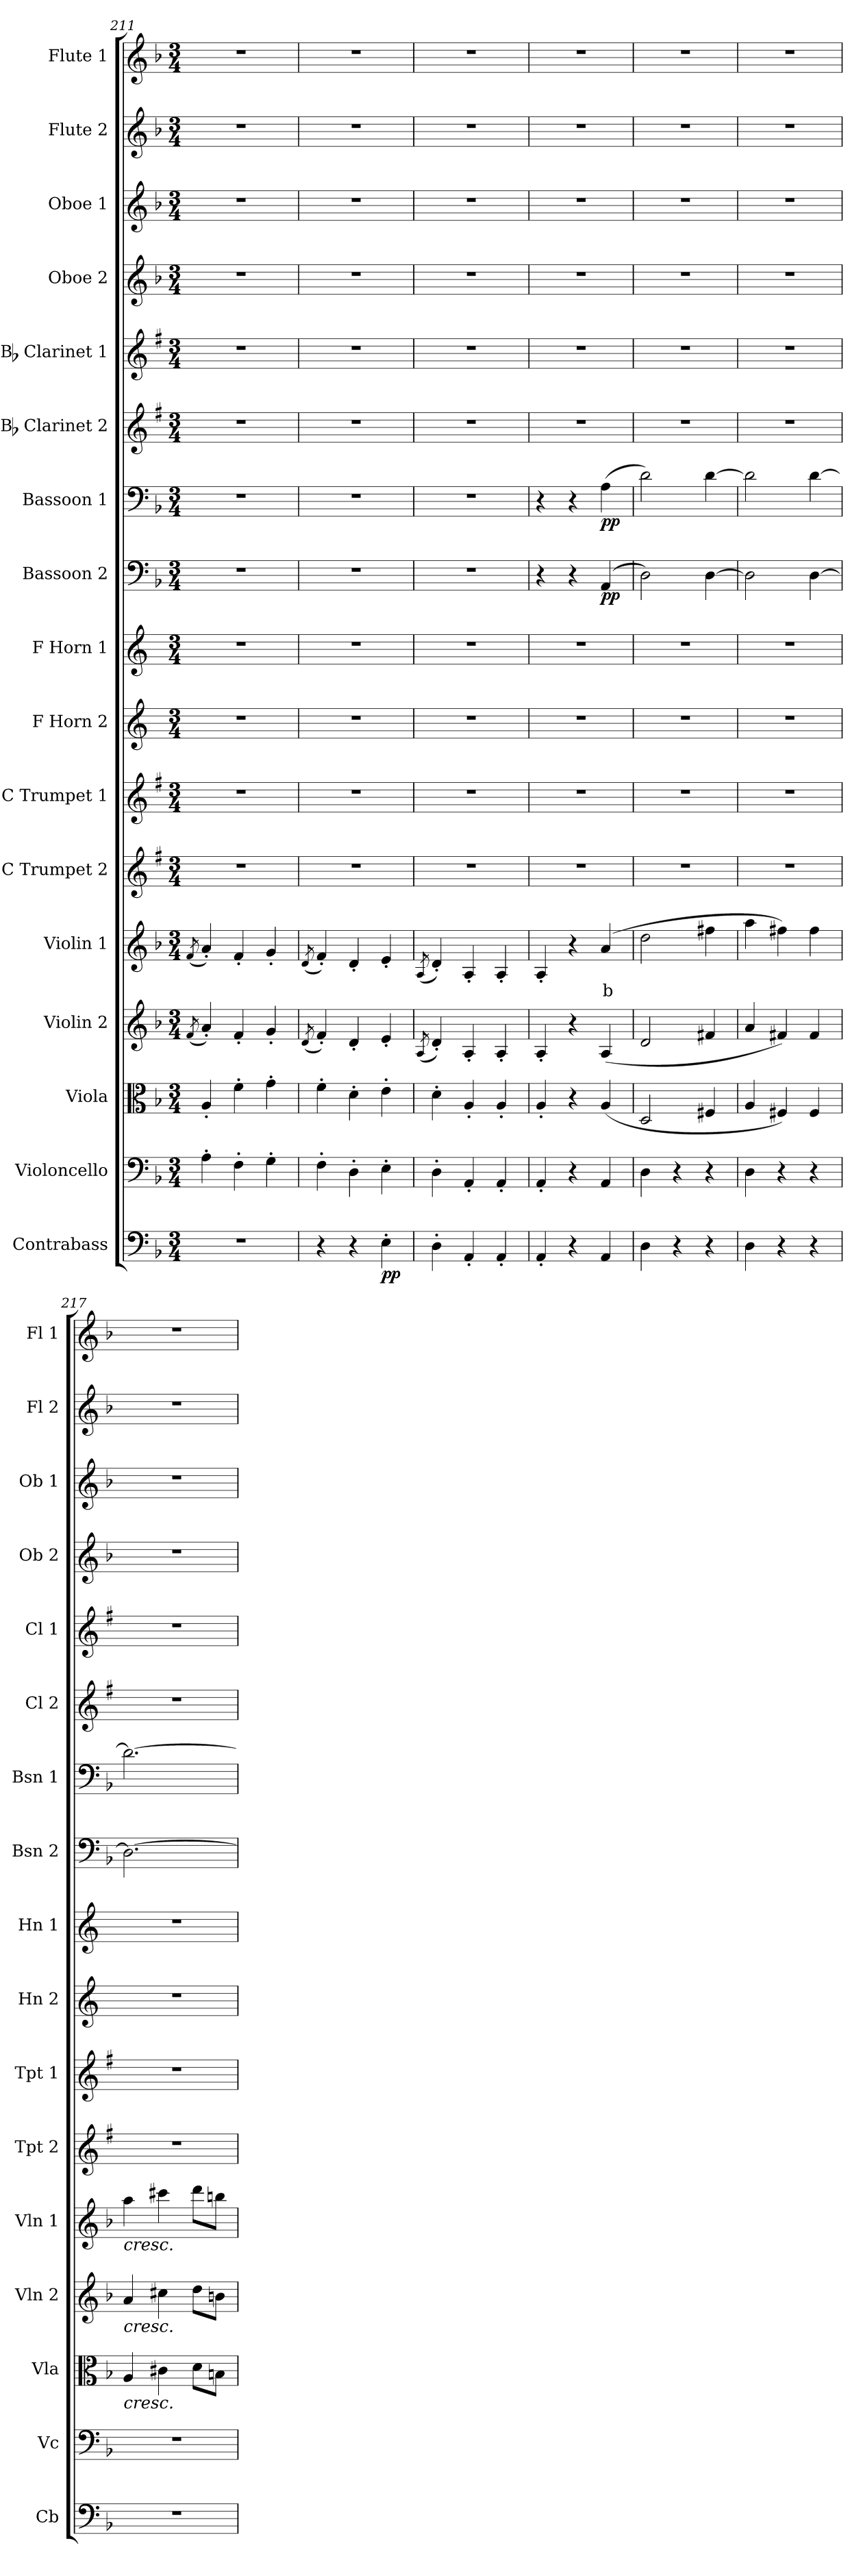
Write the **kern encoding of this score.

**kern	**dynam	**kern	**kern	**kern	**kern	**text	**kern	**kern	**kern	**kern	**kern	**dynam	**kern	**dynam	**kern	**kern	**kern	**kern	**kern	**kern
*part17	*part17	*part16	*part15	*part14	*part13	*part13	*part12	*part11	*part10	*part9	*part8	*part8	*part7	*part7	*part6	*part5	*part4	*part3	*part2	*part1
*staff17	*staff17	*staff16	*staff15	*staff14	*staff13	*staff13	*staff12	*staff11	*staff10	*staff9	*staff8	*staff8	*staff7	*staff7	*staff6	*staff5	*staff4	*staff3	*staff2	*staff1
*I"Contrabass	*	*I"Violoncello	*I"Viola	*I"Violin 2	*I"Violin 1	*	*I"C Trumpet 2	*I"C Trumpet 1	*I"F Horn 2	*I"F Horn 1	*I"Bassoon 2	*	*I"Bassoon 1	*	*I"Bb Clarinet 2	*I"Bb Clarinet 1	*I"Oboe  2	*I"Oboe 1	*I"Flute 2	*I"Flute 1
*I'Cb	*	*I'Vc	*I'Vla	*I'Vln 2	*I'Vln 1	*	*I'Tpt 2	*I'Tpt 1	*I'Hn 2	*I'Hn 1	*I'Bsn 2	*	*I'Bsn 1	*	*I'Cl 2	*I'Cl 1	*I'Ob 2	*I'Ob 1	*I'Fl 2	*I'Fl 1
*clefF4	*	*clefF4	*clefC3	*clefG2	*clefG2	*	*clefG2	*clefG2	*clefG2	*clefG2	*clefF4	*	*clefF4	*	*clefG2	*clefG2	*clefG2	*clefG2	*clefG2	*clefG2
*ITrd7c12	*	*	*	*	*	*	*ITrd1c2	*ITrd1c2	*ITrd4c7	*ITrd4c7	*	*	*	*	*ITrd1c2	*ITrd1c2	*	*	*	*
*k[b-]	*	*k[b-]	*k[b-]	*k[b-]	*k[b-]	*	*k[b-]	*k[b-]	*k[b-]	*k[b-]	*k[b-]	*	*k[b-]	*	*k[b-]	*k[b-]	*k[b-]	*k[b-]	*k[b-]	*k[b-]
*M3/4	*	*M3/4	*M3/4	*M3/4	*M3/4	*	*M3/4	*M3/4	*M3/4	*M3/4	*M3/4	*	*M3/4	*	*M3/4	*M3/4	*M3/4	*M3/4	*M3/4	*M3/4
=211	=211	=211	=211	=211	=211	=211	=211	=211	=211	=211	=211	=211	=211	=211	=211	=211	=211	=211	=211	=211
.	.	.	.	(8qf/	(8qf/	.	.	.	.	.	.	.	.	.	.	.	.	.	.	.
2.r	.	4A'\	4A'/	4a'/)	4a'/)	.	2.r	2.r	2.r	2.r	2.r	.	2.r	.	2.r	2.r	2.r	2.r	2.r	2.r
.	.	4F'\	4f'\	4f'/	4f'/	.	.	.	.	.	.	.	.	.	.	.	.	.	.	.
.	.	4G'\	4g'\	4g'/	4g'/	.	.	.	.	.	.	.	.	.	.	.	.	.	.	.
=212	=212	=212	=212	=212	=212	=212	=212	=212	=212	=212	=212	=212	=212	=212	=212	=212	=212	=212	=212	=212
.	.	.	.	(8qd/	(8qd/	.	.	.	.	.	.	.	.	.	.	.	.	.	.	.
4r	.	4F'\	4f'\	4f'/)	4f'/)	.	2.r	2.r	2.r	2.r	2.r	.	2.r	.	2.r	2.r	2.r	2.r	2.r	2.r
4r	.	4D'\	4d'\	4d'/	4d'/	.	.	.	.	.	.	.	.	.	.	.	.	.	.	.
!	!LO:DY:b	!	!	!	!	!	!	!	!	!	!	!	!	!	!	!	!	!	!	!
4EE'\	pp	4E'\	4e'\	4e'/	4e'/	.	.	.	.	.	.	.	.	.	.	.	.	.	.	.
!!LO:PB:g=z
=213	=213	=213	=213	=213	=213	=213	=213	=213	=213	=213	=213	=213	=213	=213	=213	=213	=213	=213	=213	=213
.	.	.	.	(8qA/	(8qA/	.	.	.	.	.	.	.	.	.	.	.	.	.	.	.
4DD'\	.	4D'\	4d'\	4d'/)	4d'/)	.	2.r	2.r	2.r	2.r	2.r	.	2.r	.	2.r	2.r	2.r	2.r	2.r	2.r
4AAA'/	.	4AA'/	4A'/	4A'/	4A'/	.	.	.	.	.	.	.	.	.	.	.	.	.	.	.
4AAA'/	.	4AA'/	4A'/	4A'/	4A'/	.	.	.	.	.	.	.	.	.	.	.	.	.	.	.
=214	=214	=214	=214	=214	=214	=214	=214	=214	=214	=214	=214	=214	=214	=214	=214	=214	=214	=214	=214	=214
4AAA'/	.	4AA'/	4A'/	4A'/	4A'/	.	2.r	2.r	2.r	2.r	4r	.	4r	.	2.r	2.r	2.r	2.r	2.r	2.r
4r	.	4r	4r	4r	4r	.	.	.	.	.	4r	.	4r	.	.	.	.	.	.	.
!	!	!	!	!	!	!LO:LY:b:color=#FF0000	!	!	!	!	!	!LO:DY:b	!	!LO:DY:b	!	!	!	!	!	!
4AAA/	.	4AA/	(4A/	(4A/	(4a/	b	.	.	.	.	(4AA/	pp	(4A\	pp	.	.	.	.	.	.
=215	=215	=215	=215	=215	=215	=215	=215	=215	=215	=215	=215	=215	=215	=215	=215	=215	=215	=215	=215	=215
4DD\	.	4D\	2D/	2d/	2dd\	.	2.r	2.r	2.r	2.r	2D\)	.	2d\)	.	2.r	2.r	2.r	2.r	2.r	2.r
4r	.	4r	.	.	.	.	.	.	.	.	.	.	.	.	.	.	.	.	.	.
4r	.	4r	4F#X/	4f#X/	4ff#X\	.	.	.	.	.	[4D\	.	[4d\	.	.	.	.	.	.	.
=216	=216	=216	=216	=216	=216	=216	=216	=216	=216	=216	=216	=216	=216	=216	=216	=216	=216	=216	=216	=216
4DD\	.	4D\	4A/	4a/	4aa\	.	2.r	2.r	2.r	2.r	2D\]	.	2d\]	.	2.r	2.r	2.r	2.r	2.r	2.r
4r	.	4r	4F#X/)	4f#X/)	4ff#X\)	.	.	.	.	.	.	.	.	.	.	.	.	.	.	.
4r	.	4r	4F#/	4f#/	4ff#\	.	.	.	.	.	[4D\	.	[4d\	.	.	.	.	.	.	.
=217	=217	=217	=217	=217	=217	=217	=217	=217	=217	=217	=217	=217	=217	=217	=217	=217	=217	=217	=217	=217
!	!	!	!	!	!LO:TX:b:i:t=cresc.	!	!	!	!	!	!	!	!	!	!	!	!	!	!	!
!	!	!	!	!LO:TX:b:i:t=cresc.	!	!	!	!	!	!	!	!	!	!	!	!	!	!	!	!
!	!	!	!LO:TX:b:i:t=cresc.	!	!	!	!	!	!	!	!	!	!	!	!	!	!	!	!	!
2.r	.	2.r	4A/	4a/	4aa\	.	2.r	2.r	2.r	2.r	2.D\_	.	2.d\_	.	2.r	2.r	2.r	2.r	2.r	2.r
.	.	.	4c#X\	4cc#X\	4ccc#X\	.	.	.	.	.	.	.	.	.	.	.	.	.	.	.
.	.	.	8d\L	8dd\L	8ddd\L	.	.	.	.	.	.	.	.	.	.	.	.	.	.	.
.	.	.	8Bn\J	8bn\J	8bbn\J	.	.	.	.	.	.	.	.	.	.	.	.	.	.	.
=	=	=	=	=	=	=	=	=	=	=	=	=	=	=	=	=	=	=	=	=
*-	*-	*-	*-	*-	*-	*-	*-	*-	*-	*-	*-	*-	*-	*-	*-	*-	*-	*-	*-	*-
